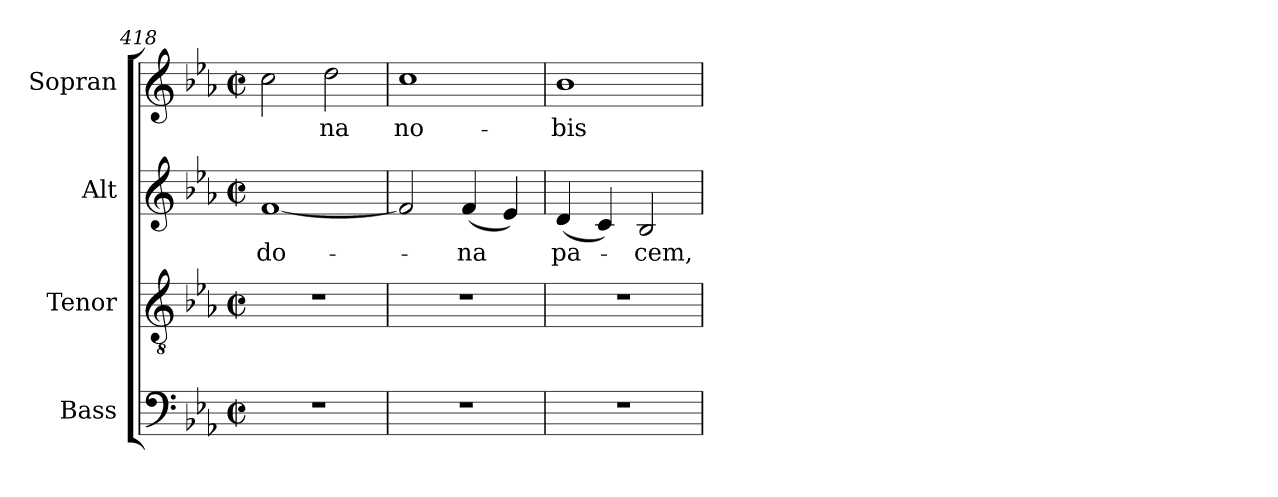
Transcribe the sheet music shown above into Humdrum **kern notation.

**kern	**kern	**kern	**text	**kern	**text
*part4	*part3	*part2	*part2	*part1	*part1
*staff4	*staff3	*staff2	*staff2	*staff1	*staff1
*I"Bass	*I"Tenor	*I"Alt	*	*I"Sopran	*
*I'B.	*I'T.	*I'A.	*	*I'S.	*
*clefF4	*clefGv2	*clefG2	*	*clefG2	*
*k[b-e-a-]	*k[b-e-a-]	*k[b-e-a-]	*	*k[b-e-a-]	*
*E-:	*E-:	*E-:	*	*E-:	*
*M2/2	*M2/2	*M2/2	*	*M2/2	*
*met(c|)	*met(c|)	*met(c|)	*	*met(c|)	*
=418	=418	=418	=418	=418	=418
!	!	!	!LO:LY:b	!	!
1r	1r	[1f	do-	2cc\	.
!	!	!	!	!	!LO:LY:b
.	.	.	.	2dd\	-na
=419	=419	=419	=419	=419	=419
!	!	!	!	!	!LO:LY:b
1r	1r	2f/]	.	1cc	no-
!	!	!	!LO:LY:b	!	!
.	.	(<4f/	-na	.	.
.	.	4e-/)	.	.	.
=420	=420	=420	=420	=420	=420
!	!	!	!LO:LY:b	!	!LO:LY:b
1r	1r	(<4d/	pa-	1b-	-bis
.	.	4c/)	.	.	.
!	!	!	!LO:LY:b	!	!
.	.	2B-/	-cem,	.	.
=	=	=	=	=	=
*-	*-	*-	*-	*-	*-
